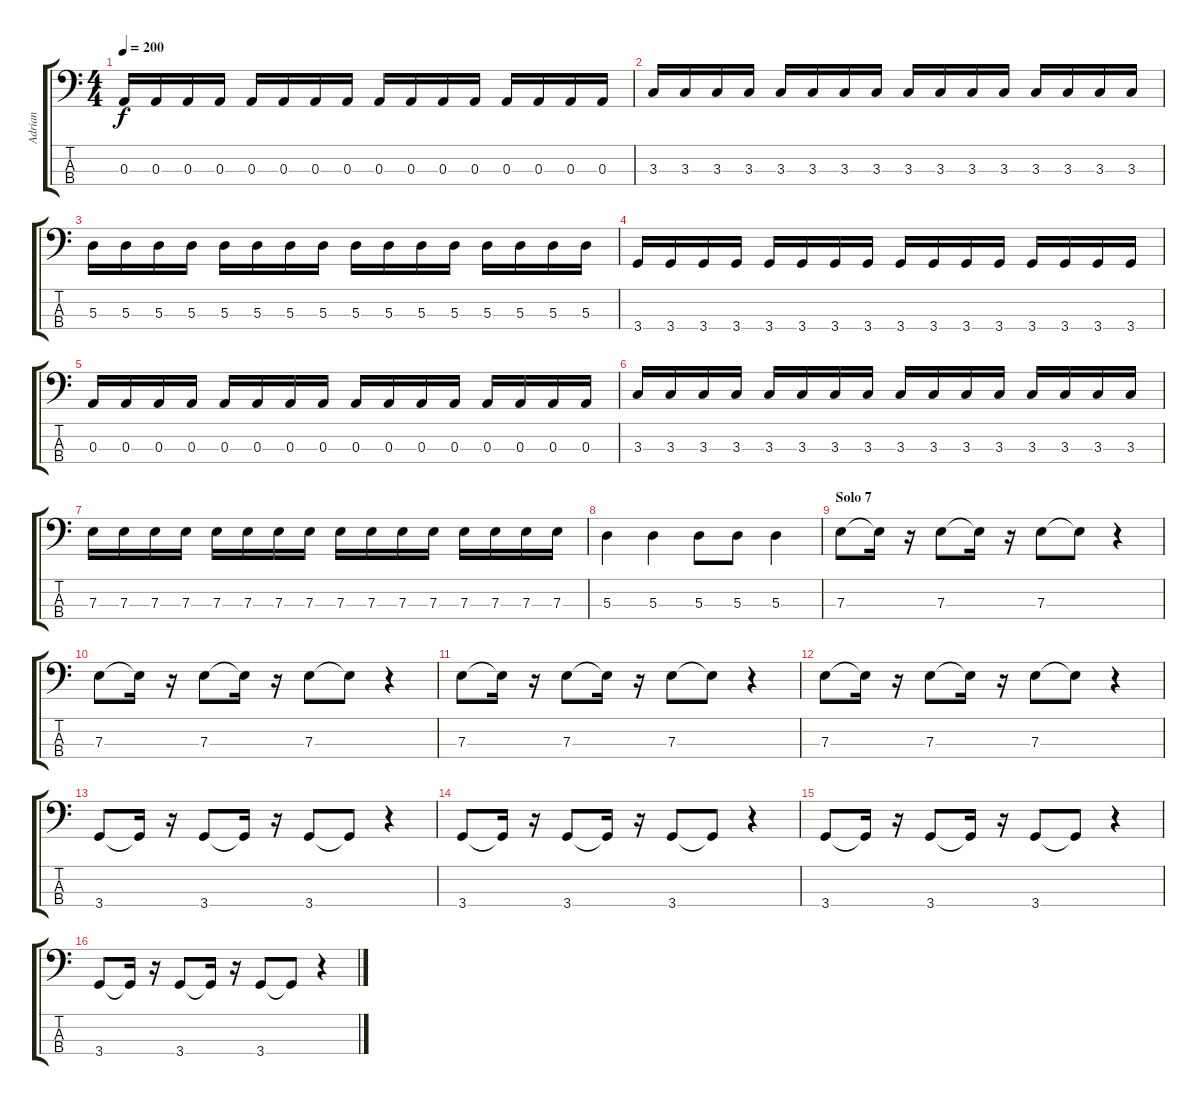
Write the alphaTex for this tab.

\track ("Adrian" "Adrian") {instrument electricbasspick}
\staff {score tabs}
\tuning (G2 D2 A1 E1) {hide}
\ts (4 4)
\tempo 200
\clef f4
\ks c
0.3.16{dy f} 0.3.16 0.3.16 0.3.16 0.3.16 0.3.16 0.3.16 0.3.16 0.3.16 0.3.16 0.3.16 0.3.16 0.3.16 0.3.16 0.3.16 0.3.16 |
3.3.16 3.3.16 3.3.16 3.3.16 3.3.16 3.3.16 3.3.16 3.3.16 3.3.16 3.3.16 3.3.16 3.3.16 3.3.16 3.3.16 3.3.16 3.3.16 |
5.3.16 5.3.16 5.3.16 5.3.16 5.3.16 5.3.16 5.3.16 5.3.16 5.3.16 5.3.16 5.3.16 5.3.16 5.3.16 5.3.16 5.3.16 5.3.16 |
3.4.16 3.4.16 3.4.16 3.4.16 3.4.16 3.4.16 3.4.16 3.4.16 3.4.16 3.4.16 3.4.16 3.4.16 3.4.16 3.4.16 3.4.16 3.4.16 |
0.3.16 0.3.16 0.3.16 0.3.16 0.3.16 0.3.16 0.3.16 0.3.16 0.3.16 0.3.16 0.3.16 0.3.16 0.3.16 0.3.16 0.3.16 0.3.16 |
3.3.16 3.3.16 3.3.16 3.3.16 3.3.16 3.3.16 3.3.16 3.3.16 3.3.16 3.3.16 3.3.16 3.3.16 3.3.16 3.3.16 3.3.16 3.3.16 |
7.3.16 7.3.16 7.3.16 7.3.16 7.3.16 7.3.16 7.3.16 7.3.16 7.3.16 7.3.16 7.3.16 7.3.16 7.3.16 7.3.16 7.3.16 7.3.16 |
5.3.4 5.3.4 5.3.8 5.3.8 5.3.4 |
\section ("" "Solo 7")
7.3.8 7.3{t}.16 r.16 7.3.8 7.3{t}.16 r.16 7.3.8 7.3{t}.8 r.4 |
7.3.8 7.3{t}.16 r.16 7.3.8 7.3{t}.16 r.16 7.3.8 7.3{t}.8 r.4 |
7.3.8 7.3{t}.16 r.16 7.3.8 7.3{t}.16 r.16 7.3.8 7.3{t}.8 r.4 |
7.3.8 7.3{t}.16 r.16 7.3.8 7.3{t}.16 r.16 7.3.8 7.3{t}.8 r.4 |
3.4.8 3.4{t}.16 r.16 3.4.8 3.4{t}.16 r.16 3.4.8 3.4{t}.8 r.4 |
3.4.8 3.4{t}.16 r.16 3.4.8 3.4{t}.16 r.16 3.4.8 3.4{t}.8 r.4 |
3.4.8 3.4{t}.16 r.16 3.4.8 3.4{t}.16 r.16 3.4.8 3.4{t}.8 r.4 |
3.4.8 3.4{t}.16 r.16 3.4.8 3.4{t}.16 r.16 3.4.8 3.4{t}.8 r.4
